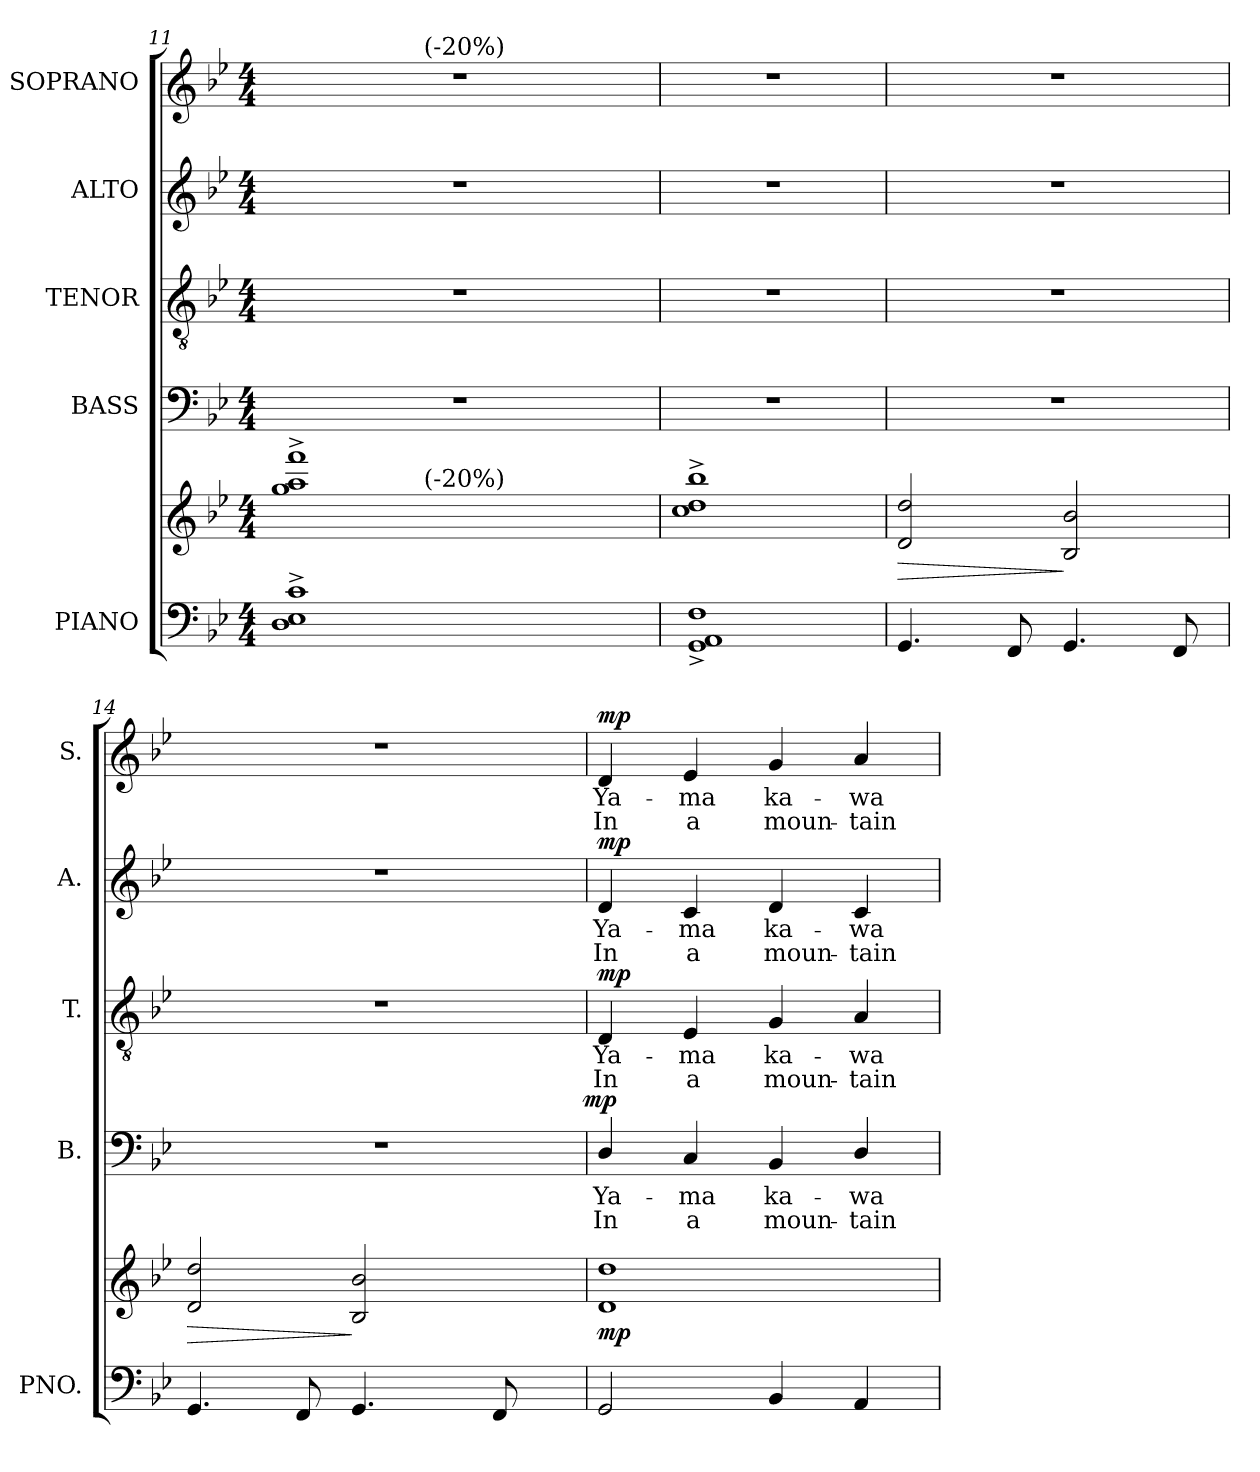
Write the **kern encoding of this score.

**kern	**kern	**dynam	**kern	**text	**text	**dynam	**kern	**text	**text	**dynam	**kern	**text	**text	**dynam	**kern	**text	**text	**dynam
*part5	*part5	*part5	*part4	*part4	*part4	*part4	*part3	*part3	*part3	*part3	*part2	*part2	*part2	*part2	*part1	*part1	*part1	*part1
*staff6	*staff5	*staff5/6	*staff4	*staff4	*staff4	*staff4	*staff3	*staff3	*staff3	*staff3	*staff2	*staff2	*staff2	*staff2	*staff1	*staff1	*staff1	*staff1
*I"PIANO	*	*	*I"BASS	*	*	*	*I"TENOR	*	*	*	*I"ALTO	*	*	*	*I"SOPRANO	*	*	*
*I'PNO.	*	*	*I'B.	*	*	*	*I'T.	*	*	*	*I'A.	*	*	*	*I'S.	*	*	*
*clefF4	*clefG2	*	*clefF4	*	*	*	*clefGv2	*	*	*	*clefG2	*	*	*	*clefG2	*	*	*
*	*	*	*	*	*	*	*ITrd7c12	*	*	*	*	*	*	*	*	*	*	*
*k[b-e-]	*k[b-e-]	*	*k[b-e-]	*	*	*	*k[b-e-]	*	*	*	*k[b-e-]	*	*	*	*k[b-e-]	*	*	*
*g:	*g:	*	*g:	*	*	*	*g:	*	*	*	*g:	*	*	*	*g:	*	*	*
*M4/4	*M4/4	*	*M4/4	*	*	*	*M4/4	*	*	*	*M4/4	*	*	*	*M4/4	*	*	*
=11	=11	=11	=11	=11	=11	=11	=11	=11	=11	=11	=11	=11	=11	=11	=11	=11	=11	=11
*	*^	*	*	*	*	*	*	*	*	*	*	*	*	*	*^	*	*	*
1Di^ 1E-i^ 1ci^	1ggi^ 1aai^ 1fffi^	4ryy	.	1r	.	.	.	1r	.	.	.	1r	.	.	.	1r	4ryy	.	.	.
.	.	16ryy	.	.	.	.	.	.	.	.	.	.	.	.	.	.	16ryy	.	.	.
.	.	128ryy	.	.	.	.	.	.	.	.	.	.	.	.	.	.	128ryy	.	.	.
.	.	1024ryy	.	.	.	.	.	.	.	.	.	.	.	.	.	.	1024ryy	.	.	.
!	!	!	!	!	!	!	!	!	!	!	!	!	!	!	!	!	!LO:TX:a:t=(-20%)	!	!	!
!	!	!LO:TX:a:t=(-20%)	!	!	!	!	!	!	!	!	!	!	!	!	!	!	!	!	!	!
.	.	2ryy	.	.	.	.	.	.	.	.	.	.	.	.	.	.	2ryy	.	.	.
.	.	8ryy	.	.	.	.	.	.	.	.	.	.	.	.	.	.	8ryy	.	.	.
.	.	32ryy	.	.	.	.	.	.	.	.	.	.	.	.	.	.	32ryy	.	.	.
.	.	64ryy	.	.	.	.	.	.	.	.	.	.	.	.	.	.	64ryy	.	.	.
.	.	256..ryy	.	.	.	.	.	.	.	.	.	.	.	.	.	.	256..ryy	.	.	.
*	*v	*v	*	*	*	*	*	*	*	*	*	*	*	*	*	*v	*v	*	*	*
=12	=12	=12	=12	=12	=12	=12	=12	=12	=12	=12	=12	=12	=12	=12	=12	=12	=12	=12
1GGi^ 1AAi^ 1Fi^	1cci^ 1ddi^ 1bb-i^	.	1r	.	.	.	1r	.	.	.	1r	.	.	.	1r	.	.	.
!!LO:LB:g=z
=13	=13	=13	=13	=13	=13	=13	=13	=13	=13	=13	=13	=13	=13	=13	=13	=13	=13	=13
!	!	!LO:HP:b	!	!	!	!	!	!	!	!	!	!	!	!	!	!	!	!
4.GGi/	2di/ 2ddi	>	1r	.	.	.	1r	.	.	.	1r	.	.	.	1r	.	.	.
8FFi/	.	.	.	.	.	.	.	.	.	.	.	.	.	.	.	.	.	.
4.GGi/	2B-i/ 2b-i	]	.	.	.	.	.	.	.	.	.	.	.	.	.	.	.	.
8FFi/	.	.	.	.	.	.	.	.	.	.	.	.	.	.	.	.	.	.
=14	=14	=14	=14	=14	=14	=14	=14	=14	=14	=14	=14	=14	=14	=14	=14	=14	=14	=14
!	!	!LO:HP:b	!	!	!	!	!	!	!	!	!	!	!	!	!	!	!	!
*	*	*	*^	*	*	*	*	*	*	*	*	*	*	*	*	*	*	*
4.GGi/	2di/ 2ddi	>	1r	2ryy	.	.	.	1r	.	.	.	1r	.	.	.	1r	.	.	.
8FFi/	.	.	.	.	.	.	.	.	.	.	.	.	.	.	.	.	.	.	.
4.GGi/	2B-i/ 2b-i	]	.	4ryy	.	.	.	.	.	.	.	.	.	.	.	.	.	.	.
.	.	.	.	8ryy	.	.	.	.	.	.	.	.	.	.	.	.	.	.	.
8FFi/	.	.	.	16ryy	.	.	.	.	.	.	.	.	.	.	.	.	.	.	.
.	.	.	.	32ryy	.	.	.	.	.	.	.	.	.	.	.	.	.	.	.
.	.	.	.	64ryy	.	.	.	.	.	.	.	.	.	.	.	.	.	.	.
.	.	.	.	128...ryy	.	.	.	.	.	.	.	.	.	.	.	.	.	.	.
.	.	.	.	1024ryy	.	.	mp	.	.	.	.	.	.	.	.	.	.	.	.
*	*	*	*v	*v	*	*	*	*	*	*	*	*	*	*	*	*	*	*	*
=15	=15	=15	=15	=15	=15	=15	=15	=15	=15	=15	=15	=15	=15	=15	=15	=15	=15	=15
!!LO:REH:place=s1:B:color=#000000:enc=box:fs=19.9975:t=1
*	*	*	*^	*	*	*	*	*	*	*	*	*	*	*	*	*	*	*
!	!	!	!	!	!LO:LY:b:color=#000000	!LO:LY:b:color=#000000	!	!	!	!	!	!	!	!	!	!	!	!	!
*	*	*	*v	*v	*	*	*	*	*	*	*	*	*	*	*	*	*	*	*
*	*	*	*^	*	*	*	*	*	*	*	*	*	*	*	*	*	*	*
!	!	!	!	!	!	!	!	!	!LO:LY:b:color=#000000	!LO:LY:b:color=#000000	!	!	!	!	!	!	!	!	!
*	*	*	*v	*v	*	*	*	*	*	*	*	*	*	*	*	*	*	*	*
*	*	*	*^	*	*	*	*	*	*	*	*	*	*	*	*	*	*	*
!	!	!	!	!	!	!	!	!	!	!	!	!	!LO:LY:b:color=#000000	!LO:LY:b:color=#000000	!	!	!	!	!
*	*	*	*v	*v	*	*	*	*	*	*	*	*	*	*	*	*	*	*	*
*	*MM80	*	*	*	*	*	*	*	*	*	*	*	*	*	*MM80	*	*	*
*	*	*	*^	*	*	*	*	*	*	*	*	*	*	*	*	*	*	*
!	!	!	!	!	!	!	!	!	!	!	!	!	!	!	!	!	!LO:LY:b:color=#000000	!LO:LY:b:color=#000000	!
*	*	*	*v	*v	*	*	*	*	*	*	*	*	*	*	*	*	*	*	*
2GGi/	1di 1ddi	mp	4Di/	Ya-	In	.	4DDi/	Ya-	In	mp	4di/	Ya-	In	mp	4di/	Ya-	In	mp
!	!	!	!	!LO:LY:b:color=#000000	!LO:LY:b:color=#000000	!	!	!	!	!	!	!	!	!	!	!	!	!
!	!	!	!	!	!	!	!	!LO:LY:b:color=#000000	!LO:LY:b:color=#000000	!	!	!	!	!	!	!	!	!
!	!	!	!	!	!	!	!	!	!	!	!	!LO:LY:b:color=#000000	!LO:LY:b:color=#000000	!	!	!	!	!
!	!	!	!	!	!	!	!	!	!	!	!	!	!	!	!	!LO:LY:b:color=#000000	!LO:LY:b:color=#000000	!
.	.	.	4Ci/	-ma	a	.	4EE-i/	-ma	a	.	4ci/	-ma	a	.	4e-i/	-ma	a	.
!	!	!	!	!LO:LY:b:color=#000000	!LO:LY:b:color=#000000	!	!	!	!	!	!	!	!	!	!	!	!	!
!	!	!	!	!	!	!	!	!LO:LY:b:color=#000000	!LO:LY:b:color=#000000	!	!	!	!	!	!	!	!	!
!	!	!	!	!	!	!	!	!	!	!	!	!LO:LY:b:color=#000000	!LO:LY:b:color=#000000	!	!	!	!	!
!	!	!	!	!	!	!	!	!	!	!	!	!	!	!	!	!LO:LY:b:color=#000000	!LO:LY:b:color=#000000	!
4BB-i/	.	.	4BB-i/	ka-	moun-	.	4GGi/	ka-	moun-	.	4di/	ka-	moun-	.	4gi/	ka-	moun-	.
!	!	!	!	!LO:LY:b:color=#000000	!LO:LY:b:color=#000000	!	!	!	!	!	!	!	!	!	!	!	!	!
!	!	!	!	!	!	!	!	!LO:LY:b:color=#000000	!LO:LY:b:color=#000000	!	!	!	!	!	!	!	!	!
!	!	!	!	!	!	!	!	!	!	!	!	!LO:LY:b:color=#000000	!LO:LY:b:color=#000000	!	!	!	!	!
!	!	!	!	!	!	!	!	!	!	!	!	!	!	!	!	!LO:LY:b:color=#000000	!LO:LY:b:color=#000000	!
4AAi/	.	.	4Di/	-wa	-tain	.	4AAi/	-wa	-tain	.	4ci/	-wa-	-tain	.	4ai/	-wa	-tain	.
=	=	=	=	=	=	=	=	=	=	=	=	=	=	=	=	=	=	=
*-	*-	*-	*-	*-	*-	*-	*-	*-	*-	*-	*-	*-	*-	*-	*-	*-	*-	*-
